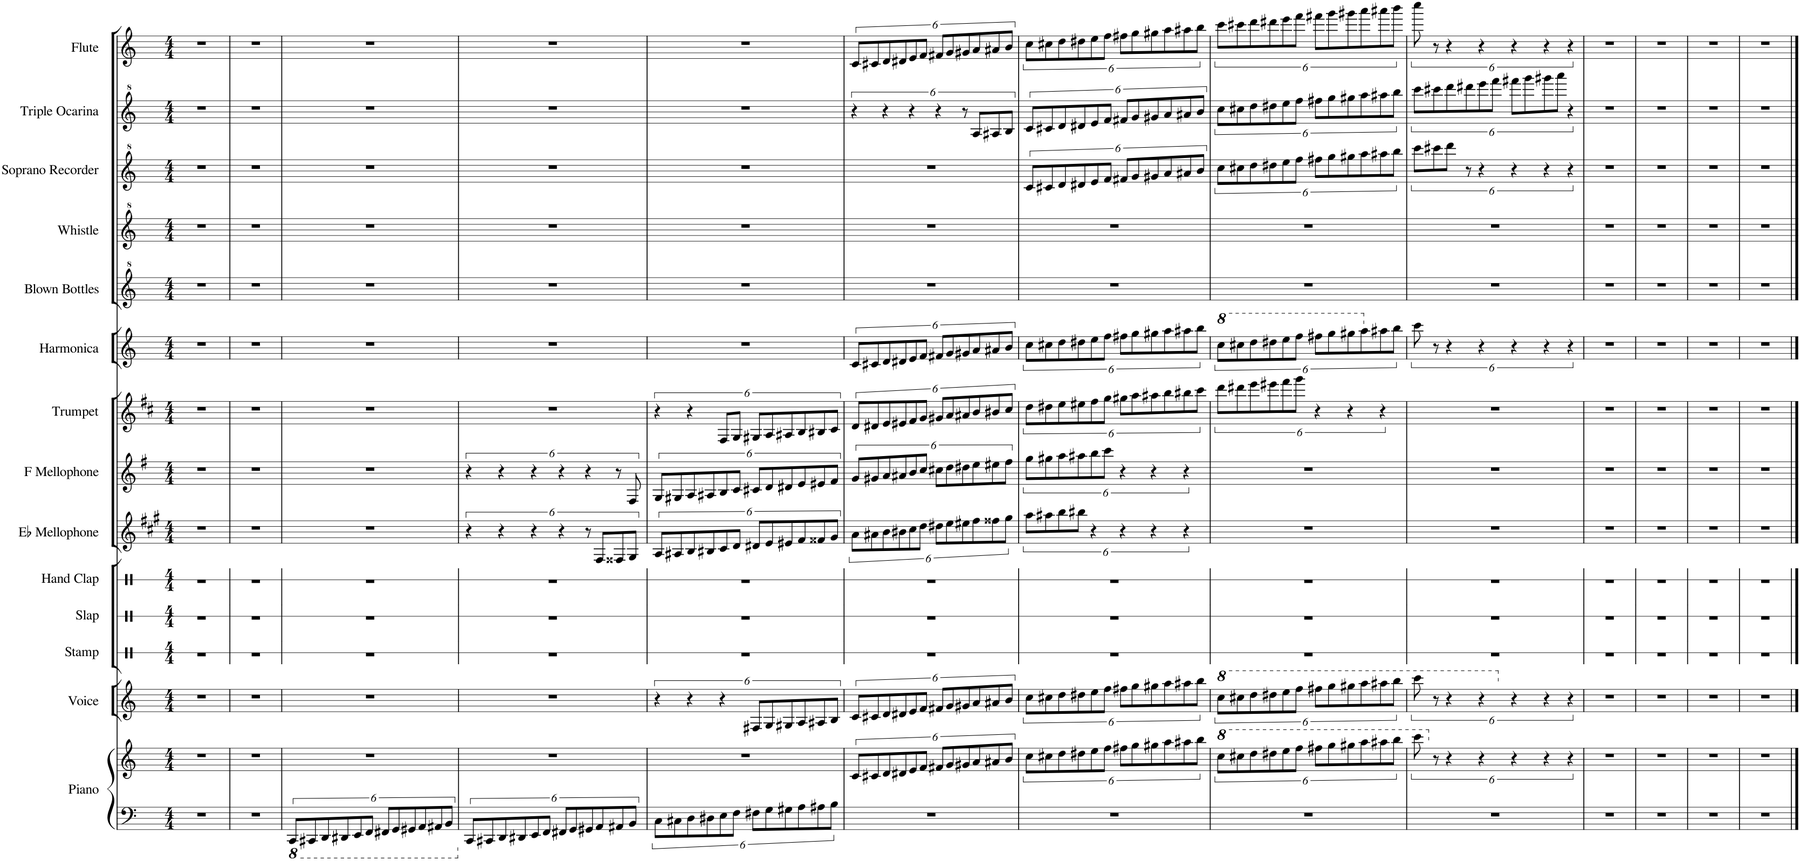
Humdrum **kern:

**kern	**kern	**kern	**kern	**kern	**kern	**kern	**kern	**kern	**kern	**kern	**kern	**kern	**kern	**kern
*part14	*part14	*part13	*part12	*part11	*part10	*part9	*part8	*part7	*part6	*part5	*part4	*part3	*part2	*part1
*staff15	*staff14	*staff13	*staff12	*staff11	*staff10	*staff9	*staff8	*staff7	*staff6	*staff5	*staff4	*staff3	*staff2	*staff1
*I"Piano	*	*I"Voice	*I"Stamp	*I"Slap	*I"Hand Clap	*I"Eb Mellophone	*I"F Mellophone	*I"Trumpet	*I"Harmonica	*I"Blown Bottles	*I"Whistle	*I"Soprano Recorder	*I"Triple Ocarina	*I"Flute
*I'Pno.	*	*I'Vo.	*I'Sta.	*I'Sla.	*I'Hd. Clp.	*I'Eb Mph.	*I'F Mph.	*I'Tpt.	*I'Harm.	*I'Bl. Bot.	*I'Wh.	*I'S. Rec.	*I'Oc.	*I'Fl.
*	*	*	*stria1	*stria1	*stria1	*	*	*	*	*	*	*	*	*
*clefF4	*clefG2	*clefG2	*clefX	*clefX	*clefX	*clefG2	*clefG2	*clefG2	*clefG2	*clefG^2	*clefG^2	*clefG^2	*clefG^2	*clefG2
*	*	*	*	*	*	*Trd5c9	*Trd4c7	*Trd1c2	*	*	*	*	*	*
*k[]	*k[]	*k[]	*k[]	*k[]	*k[]	*k[f#c#g#]	*k[f#]	*k[f#c#]	*k[]	*k[]	*k[]	*k[]	*k[]	*k[]
*M4/4	*M4/4	*M4/4	*M4/4	*M4/4	*M4/4	*M4/4	*M4/4	*M4/4	*M4/4	*M4/4	*M4/4	*M4/4	*M4/4	*M4/4
=1	=1	=1	=1	=1	=1	=1	=1	=1	=1	=1	=1	=1	=1	=1
1r	1r	1r	1r	1r	1r	1r	1r	1r	1r	1r	1r	1r	1r	1r
=2	=2	=2	=2	=2	=2	=2	=2	=2	=2	=2	=2	=2	=2	=2
1r	1r	1r	1r	1r	1r	1r	1r	1r	1r	1r	1r	1r	1r	1r
=3	=3	=3	=3	=3	=3	=3	=3	=3	=3	=3	=3	=3	=3	=3
*8ba	*	*	*	*	*	*	*	*	*	*	*	*	*	*
12CCC/L	1r	1r	1r	1r	1r	1r	1r	1r	1r	1r	1r	1r	1r	1r
12CCC#X/	.	.	.	.	.	.	.	.	.	.	.	.	.	.
12DDD/	.	.	.	.	.	.	.	.	.	.	.	.	.	.
12DDD#X/	.	.	.	.	.	.	.	.	.	.	.	.	.	.
12EEE/	.	.	.	.	.	.	.	.	.	.	.	.	.	.
12FFF/J	.	.	.	.	.	.	.	.	.	.	.	.	.	.
12FFF#X/L	.	.	.	.	.	.	.	.	.	.	.	.	.	.
12GGG/	.	.	.	.	.	.	.	.	.	.	.	.	.	.
12GGG#X/	.	.	.	.	.	.	.	.	.	.	.	.	.	.
12AAA/	.	.	.	.	.	.	.	.	.	.	.	.	.	.
12AAA#X/	.	.	.	.	.	.	.	.	.	.	.	.	.	.
12BBB/J	.	.	.	.	.	.	.	.	.	.	.	.	.	.
=4	=4	=4	=4	=4	=4	=4	=4	=4	=4	=4	=4	=4	=4	=4
*X8ba	*	*	*	*	*	*	*	*	*	*	*	*	*	*
12CC/L	1r	1r	1r	1r	1r	6r	6r	1r	1r	1r	1r	1r	1r	1r
12CC#X/	.	.	.	.	.	.	.	.	.	.	.	.	.	.
12DD/	.	.	.	.	.	6r	6r	.	.	.	.	.	.	.
12DD#X/	.	.	.	.	.	.	.	.	.	.	.	.	.	.
12EE/	.	.	.	.	.	6r	6r	.	.	.	.	.	.	.
12FF/J	.	.	.	.	.	.	.	.	.	.	.	.	.	.
12FF#X/L	.	.	.	.	.	6r	6r	.	.	.	.	.	.	.
12GG/	.	.	.	.	.	.	.	.	.	.	.	.	.	.
12GG#X/	.	.	.	.	.	12r	6r	.	.	.	.	.	.	.
12AA/	.	.	.	.	.	12F#/L	.	.	.	.	.	.	.	.
12AA#X/	.	.	.	.	.	12F##X/	12r	.	.	.	.	.	.	.
12BB/J	.	.	.	.	.	12G#/J	12F#/	.	.	.	.	.	.	.
=5	=5	=5	=5	=5	=5	=5	=5	=5	=5	=5	=5	=5	=5	=5
12C\L	1r	6r	1r	1r	1r	12A/L	12G/L	6r	1r	1r	1r	1r	1r	1r
12C#X\	.	.	.	.	.	12A#X/	12G#X/	.	.	.	.	.	.	.
12D\	.	6r	.	.	.	12B/	12A/	6r	.	.	.	.	.	.
12D#X\	.	.	.	.	.	12B#X/	12A#X/	.	.	.	.	.	.	.
12E\	.	6r	.	.	.	12c#/	12B/	12F#/L	.	.	.	.	.	.
12F\J	.	.	.	.	.	12d/J	12c/J	12G/J	.	.	.	.	.	.
12F#X\L	.	12F#X/L	.	.	.	12d#X/L	12c#X/L	12G#X/L	.	.	.	.	.	.
12G\	.	12G/	.	.	.	12e/	12d/	12A/	.	.	.	.	.	.
12G#X\	.	12G#X/	.	.	.	12e#X/	12d#X/	12A#X/	.	.	.	.	.	.
12A\	.	12A/	.	.	.	12f#/	12e/	12B/	.	.	.	.	.	.
12A#X\	.	12A#X/	.	.	.	12f##X/	12e#X/	12B#X/	.	.	.	.	.	.
12B\J	.	12B/J	.	.	.	12g#/J	12f#/J	12c#/J	.	.	.	.	.	.
=6	=6	=6	=6	=6	=6	=6	=6	=6	=6	=6	=6	=6	=6	=6
1r	12c/L	12c/L	1r	1r	1r	12a\L	12g/L	12d/L	12c/L	1r	1r	1r	6r	12c/L
.	12c#X/	12c#X/	.	.	.	12a#X\	12g#X/	12d#X/	12c#X/	.	.	.	.	12c#X/
.	12d/	12d/	.	.	.	12b\	12a/	12e/	12d/	.	.	.	6r	12d/
.	12d#X/	12d#X/	.	.	.	12b#X\	12a#X/	12e#X/	12d#X/	.	.	.	.	12d#X/
.	12e/	12e/	.	.	.	12cc#\	12b/	12f#/	12e/	.	.	.	6r	12e/
.	12f/J	12f/J	.	.	.	12dd\J	12cc/J	12g/J	12f/J	.	.	.	.	12f/J
.	12f#X/L	12f#X/L	.	.	.	12dd#X\L	12cc#X\L	12g#X/L	12f#X/L	.	.	.	6r	12f#X/L
.	12g/	12g/	.	.	.	12ee\	12dd\	12a/	12g/	.	.	.	.	12g/
.	12g#X/	12g#X/	.	.	.	12ee#X\	12dd#X\	12a#X/	12g#X/	.	.	.	12r	12g#X/
.	12a/	12a/	.	.	.	12ff#\	12ee\	12b/	12a/	.	.	.	12a/L	12a/
.	12a#X/	12a#X/	.	.	.	12ff##X\	12ee#X\	12b#X/	12a#X/	.	.	.	12a#X/	12a#X/
.	12b/J	12b/J	.	.	.	12gg#\J	12ff#\J	12cc#/J	12b/J	.	.	.	12b/J	12b/J
=7	=7	=7	=7	=7	=7	=7	=7	=7	=7	=7	=7	=7	=7	=7
1r	12cc\L	12cc\L	1r	1r	1r	12aa\L	12gg\L	12dd\L	12cc\L	1r	1r	12cc/L	12cc/L	12cc\L
.	12cc#X\	12cc#X\	.	.	.	12aa#X\	12gg#X\	12dd#X\	12cc#X\	.	.	12cc#X/	12cc#X/	12cc#X\
.	12dd\	12dd\	.	.	.	12bb\	12aa\	12ee\	12dd\	.	.	12dd/	12dd/	12dd\
.	12dd#X\	12dd#X\	.	.	.	12bb#X\J	12aa#X\	12ee#X\	12dd#X\	.	.	12dd#X/	12dd#X/	12dd#X\
.	12ee\	12ee\	.	.	.	6r	12bb\	12ff#\	12ee\	.	.	12ee/	12ee/	12ee\
.	12ff\J	12ff\J	.	.	.	.	12ccc\J	12gg\J	12ff\J	.	.	12ff/J	12ff/J	12ff\J
.	12ff#X\L	12ff#X\L	.	.	.	6r	6r	12gg#X\L	12ff#X\L	.	.	12ff#X/L	12ff#X/L	12ff#X\L
.	12gg\	12gg\	.	.	.	.	.	12aa\	12gg\	.	.	12gg/	12gg/	12gg\
.	12gg#X\	12gg#X\	.	.	.	6r	6r	12aa#X\	12gg#X\	.	.	12gg#X/	12gg#X/	12gg#X\
.	12aa\	12aa\	.	.	.	.	.	12bb\	12aa\	.	.	12aa/	12aa/	12aa\
.	12aa#X\	12aa#X\	.	.	.	6r	6r	12bb#X\	12aa#X\	.	.	12aa#X/	12aa#X/	12aa#X\
.	12bb\J	12bb\J	.	.	.	.	.	12ccc#\J	12bb\J	.	.	12bb/J	12bb/J	12bb\J
=8	=8	=8	=8	=8	=8	=8	=8	=8	=8	=8	=8	=8	=8	=8
*	*8va	*	*	*	*	*	*	*	*	*	*	*	*	*
*	*	*8va	*	*	*	*	*	*	*	*	*	*	*	*
*	*	*	*	*	*	*	*	*	*8va	*	*	*	*	*
1r	12ccc\L	12ccc\L	1r	1r	1r	1r	1r	12ddd\L	12ccc\L	1r	1r	12ccc\L	12ccc\L	12ccc\L
.	12ccc#X\	12ccc#X\	.	.	.	.	.	12ddd#X\	12ccc#X\	.	.	12ccc#X\	12ccc#X\	12ccc#X\
.	12ddd\	12ddd\	.	.	.	.	.	12eee\	12ddd\	.	.	12ddd\	12ddd\	12ddd\
.	12ddd#X\	12ddd#X\	.	.	.	.	.	12eee#X\	12ddd#X\	.	.	12ddd#X\	12ddd#X\	12ddd#X\
.	12eee\	12eee\	.	.	.	.	.	12fff#\	12eee\	.	.	12eee\	12eee\	12eee\
.	12fff\J	12fff\J	.	.	.	.	.	12ggg\J	12fff\J	.	.	12fff\J	12fff\J	12fff\J
.	12fff#X\L	12fff#X\L	.	.	.	.	.	6r	12fff#X\L	.	.	12fff#X\L	12fff#X\L	12fff#X\L
.	12ggg\	12ggg\	.	.	.	.	.	.	12ggg\	.	.	12ggg\	12ggg\	12ggg\
.	12ggg#X\	12ggg#X\	.	.	.	.	.	6r	12ggg#X\	.	.	12ggg#X\	12ggg#X\	12ggg#X\
.	12aaa\	12aaa\	.	.	.	.	.	.	12aaa\	.	.	12aaa\	12aaa\	12aaa\
.	12aaa#X\	12aaa#X\	.	.	.	.	.	6r	12aaa#X\	.	.	12aaa#X\	12aaa#X\	12aaa#X\
.	12bbb\J	12bbb\J	.	.	.	.	.	.	12bbb\J	.	.	12bbb\J	12bbb\J	12bbb\J
=9	=9	=9	=9	=9	=9	=9	=9	=9	=9	=9	=9	=9	=9	=9
1r	12cccc\	12cccc\	1r	1r	1r	1r	1r	1r	12cccc\	1r	1r	12cccc\L	12cccc\L	12cccc\
*	*X8va	*	*	*	*	*	*	*	*	*	*	*	*	*
.	12r	12r	.	.	.	.	.	.	12r	.	.	12cccc#X\	12cccc#X\	12r
.	6r	6r	.	.	.	.	.	.	6r	.	.	12dddd\J	12dddd\	6r
.	.	.	.	.	.	.	.	.	.	.	.	12r	12dddd#X\	.
.	6r	6r	.	.	.	.	.	.	6r	.	.	6r	12eeee\	6r
.	.	.	.	.	.	.	.	.	.	.	.	.	12ffff\J	.
.	6r	6r	.	.	.	.	.	.	6r	.	.	6r	12ffff#X\L	6r
.	.	.	.	.	.	.	.	.	.	.	.	.	12gggg\	.
.	6r	6r	.	.	.	.	.	.	6r	.	.	6r	12gggg#X\	6r
.	.	.	.	.	.	.	.	.	.	.	.	.	12aaaa\J	.
.	6r	6r	.	.	.	.	.	.	6r	.	.	6r	6r	6r
=10	=10	=10	=10	=10	=10	=10	=10	=10	=10	=10	=10	=10	=10	=10
*	*	*X8va	*	*	*	*	*	*	*	*	*	*	*	*
*	*	*	*	*	*	*	*	*	*X8va	*	*	*	*	*
1r	1r	1r	1r	1r	1r	1r	1r	1r	1r	1r	1r	1r	1r	1r
=11	=11	=11	=11	=11	=11	=11	=11	=11	=11	=11	=11	=11	=11	=11
1r	1r	1r	1r	1r	1r	1r	1r	1r	1r	1r	1r	1r	1r	1r
=12	=12	=12	=12	=12	=12	=12	=12	=12	=12	=12	=12	=12	=12	=12
1r	1r	1r	1r	1r	1r	1r	1r	1r	1r	1r	1r	1r	1r	1r
=13	=13	=13	=13	=13	=13	=13	=13	=13	=13	=13	=13	=13	=13	=13
1r	1r	1r	1r	1r	1r	1r	1r	1r	1r	1r	1r	1r	1r	1r
==	==	==	==	==	==	==	==	==	==	==	==	==	==	==
*-	*-	*-	*-	*-	*-	*-	*-	*-	*-	*-	*-	*-	*-	*-
